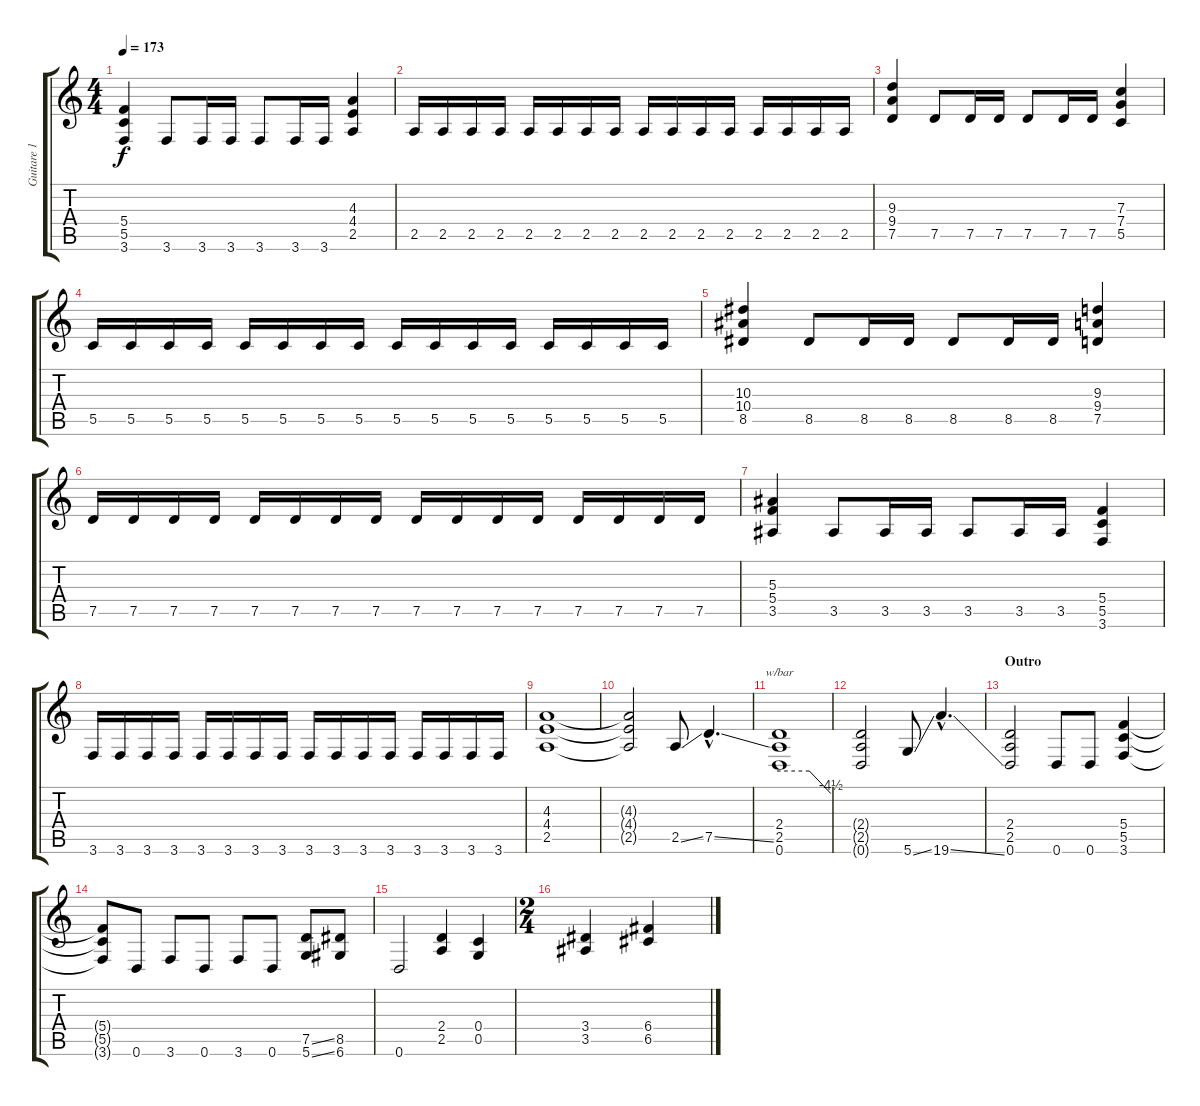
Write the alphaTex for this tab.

\track ("Guitare 1" "Guitare 1") {instrument distortionguitar}
\staff {score tabs}
\tuning (D4 A3 F3 C3 G2 D2) {hide}
\ts (4 4)
\tempo 173
\clef g2
\ks c
(5.4 5.5 3.6).4{dy f} 3.6.8 3.6.16 3.6.16 3.6.8 3.6.16 3.6.16 (4.3 4.4 2.5).4 |
2.5.16 2.5.16 2.5.16 2.5.16 2.5.16 2.5.16 2.5.16 2.5.16 2.5.16 2.5.16 2.5.16 2.5.16 2.5.16 2.5.16 2.5.16 2.5.16 |
(9.3 9.4 7.5).4 7.5.8 7.5.16 7.5.16 7.5.8 7.5.16 7.5.16 (7.3 7.4 5.5).4 |
5.5.16 5.5.16 5.5.16 5.5.16 5.5.16 5.5.16 5.5.16 5.5.16 5.5.16 5.5.16 5.5.16 5.5.16 5.5.16 5.5.16 5.5.16 5.5.16 |
(10.3 10.4 8.5).4 8.5.8 8.5.16 8.5.16 8.5.8 8.5.16 8.5.16 (9.3 9.4 7.5).4 |
7.5.16 7.5.16 7.5.16 7.5.16 7.5.16 7.5.16 7.5.16 7.5.16 7.5.16 7.5.16 7.5.16 7.5.16 7.5.16 7.5.16 7.5.16 7.5.16 |
(5.3 5.4 3.5).4 3.5.8 3.5.16 3.5.16 3.5.8 3.5.16 3.5.16 (5.4 5.5 3.6).4 |
3.6.16 3.6.16 3.6.16 3.6.16 3.6.16 3.6.16 3.6.16 3.6.16 3.6.16 3.6.16 3.6.16 3.6.16 3.6.16 3.6.16 3.6.16 3.6.16 |
(4.3 4.4 2.5).1 |
(4.3{t} 4.4{t} 2.5{t}).2 2.5{ss}.8 7.5{ss hac}.4{d} |
(2.4 2.5 0.6).1{tbe (custom default 0 0 35 0 60 -18)} |
(2.4{t} 2.5{t} 0.6{t}).2 5.6{ss}.8 19.6{ss hac}.4{d} |
\section ("" "Outro")
(2.4 2.5 0.6).2 0.6.8 0.6.8 (5.4 5.5 3.6).4 |
(5.4{t} 5.5{t} 3.6{t}).8 0.6.8 3.6.8 0.6.8 3.6.8 0.6.8 (7.5{ss} 5.6{ss}).8 (8.5 6.6).8 |
0.6.2 (2.4 2.5).4 (0.4 0.5).4 |
\ts (2 4)
(3.4 3.5).4 (6.4 6.5).4
